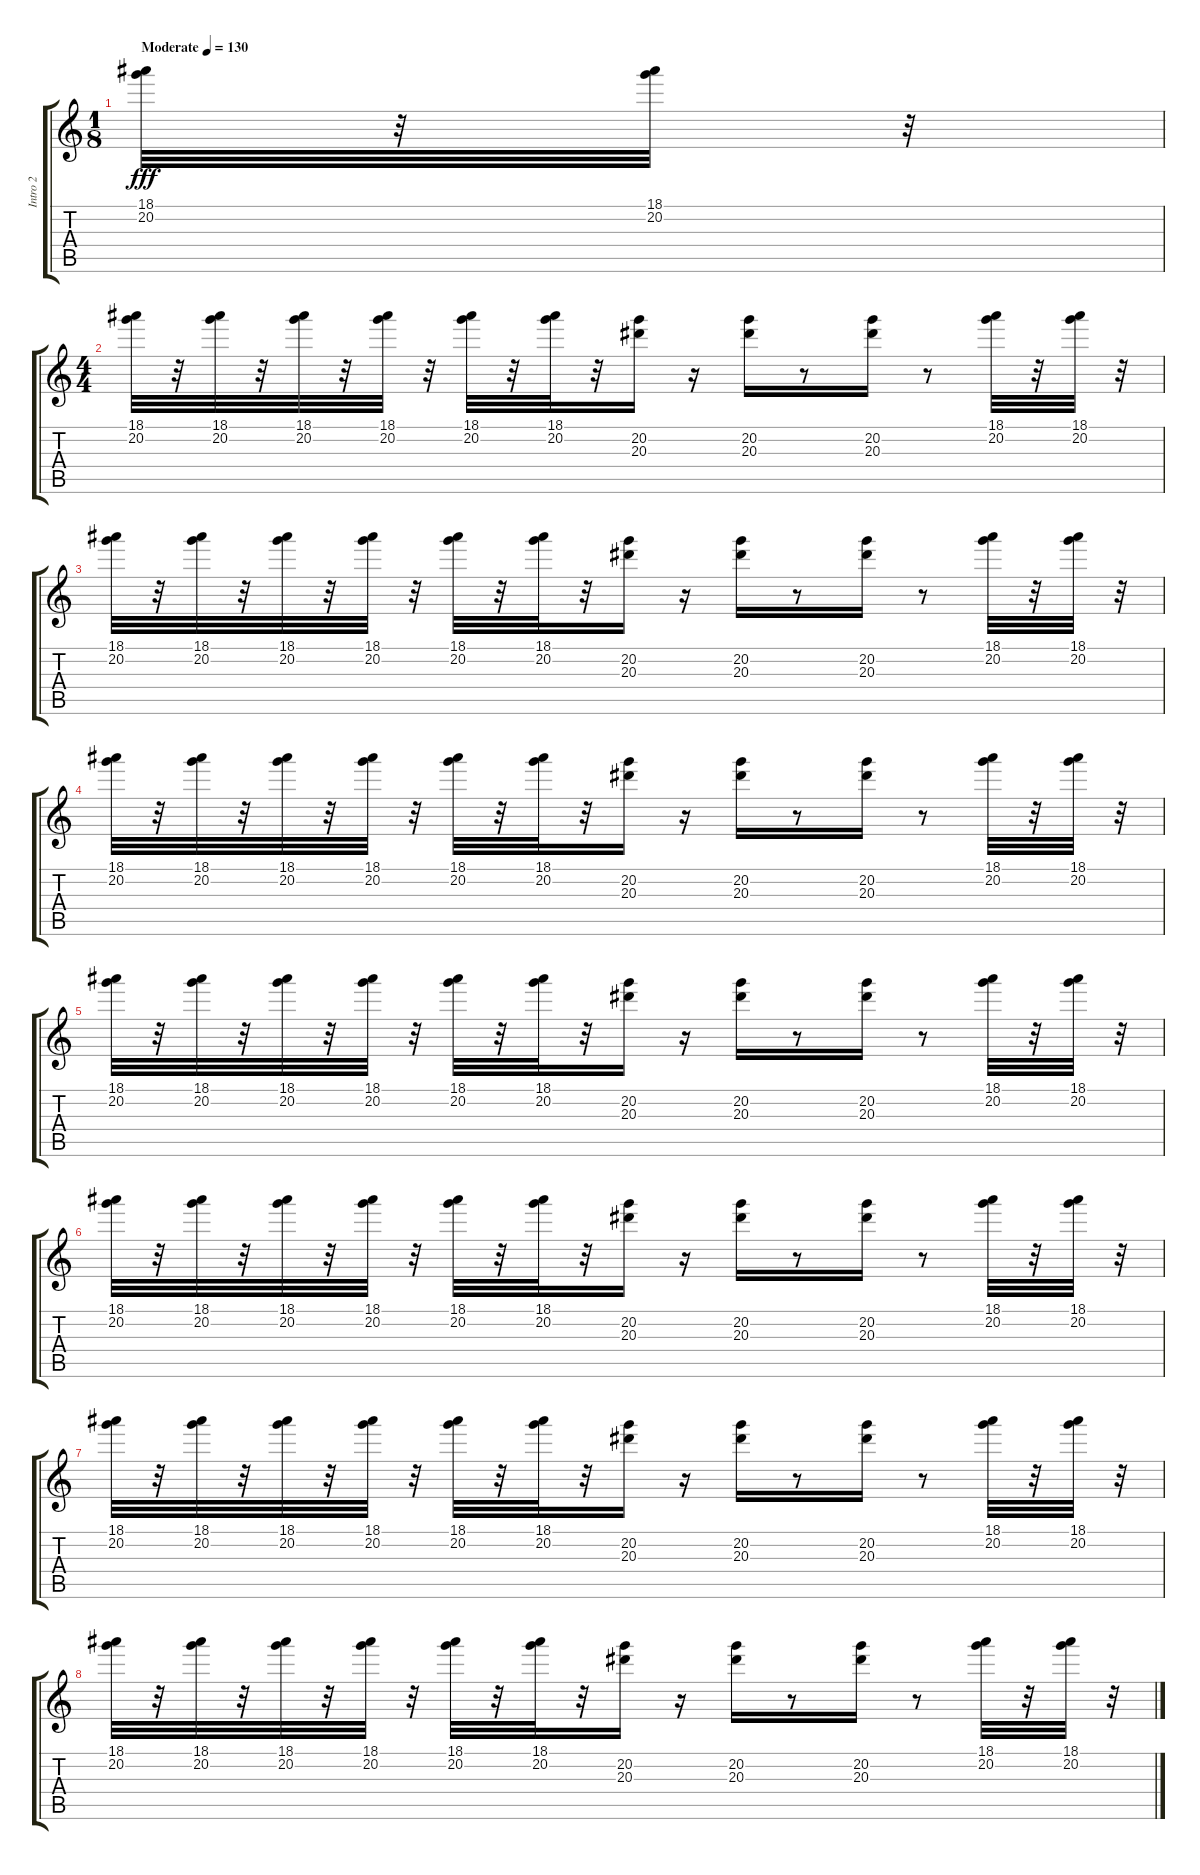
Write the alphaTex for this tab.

\track ("Intro 2" "Intro 2") {instrument synthbass1}
\staff {score tabs}
\tuning (E4 B3 G3 D3 A2 E2) {hide}
\ts (1 8)
\tempo (130 "Moderate")
\clef g2
\ks c
(18.1 20.2).32{dy fff instrument synthbass1} r.32 (18.1 20.2).32 r.32 |
\ts (4 4)
(18.1 20.2).32 r.32 (18.1 20.2).32 r.32 (18.1 20.2).32 r.32 (18.1 20.2).32 r.32 (18.1 20.2).32 r.32 (18.1 20.2).32 r.32 (20.2 20.3).16 r.16 (20.2 20.3).16 r.8 (20.2 20.3).16 r.8 (18.1 20.2).32 r.32 (18.1 20.2).32 r.32 |
(18.1 20.2).32 r.32 (18.1 20.2).32 r.32 (18.1 20.2).32 r.32 (18.1 20.2).32 r.32 (18.1 20.2).32 r.32 (18.1 20.2).32 r.32 (20.2 20.3).16 r.16 (20.2 20.3).16 r.8 (20.2 20.3).16 r.8 (18.1 20.2).32 r.32 (18.1 20.2).32 r.32 |
(18.1 20.2).32 r.32 (18.1 20.2).32 r.32 (18.1 20.2).32 r.32 (18.1 20.2).32 r.32 (18.1 20.2).32 r.32 (18.1 20.2).32 r.32 (20.2 20.3).16 r.16 (20.2 20.3).16 r.8 (20.2 20.3).16 r.8 (18.1 20.2).32 r.32 (18.1 20.2).32 r.32 |
(18.1 20.2).32 r.32 (18.1 20.2).32 r.32 (18.1 20.2).32 r.32 (18.1 20.2).32 r.32 (18.1 20.2).32 r.32 (18.1 20.2).32 r.32 (20.2 20.3).16 r.16 (20.2 20.3).16 r.8 (20.2 20.3).16 r.8 (18.1 20.2).32 r.32 (18.1 20.2).32 r.32 |
(18.1 20.2).32 r.32 (18.1 20.2).32 r.32 (18.1 20.2).32 r.32 (18.1 20.2).32 r.32 (18.1 20.2).32 r.32 (18.1 20.2).32 r.32 (20.2 20.3).16 r.16 (20.2 20.3).16 r.8 (20.2 20.3).16 r.8 (18.1 20.2).32 r.32 (18.1 20.2).32 r.32 |
(18.1 20.2).32 r.32 (18.1 20.2).32 r.32 (18.1 20.2).32 r.32 (18.1 20.2).32 r.32 (18.1 20.2).32 r.32 (18.1 20.2).32 r.32 (20.2 20.3).16 r.16 (20.2 20.3).16 r.8 (20.2 20.3).16 r.8 (18.1 20.2).32 r.32 (18.1 20.2).32 r.32 |
(18.1 20.2).32 r.32 (18.1 20.2).32 r.32 (18.1 20.2).32 r.32 (18.1 20.2).32 r.32 (18.1 20.2).32 r.32 (18.1 20.2).32 r.32 (20.2 20.3).16 r.16 (20.2 20.3).16 r.8 (20.2 20.3).16 r.8 (18.1 20.2).32 r.32 (18.1 20.2).32 r.32
